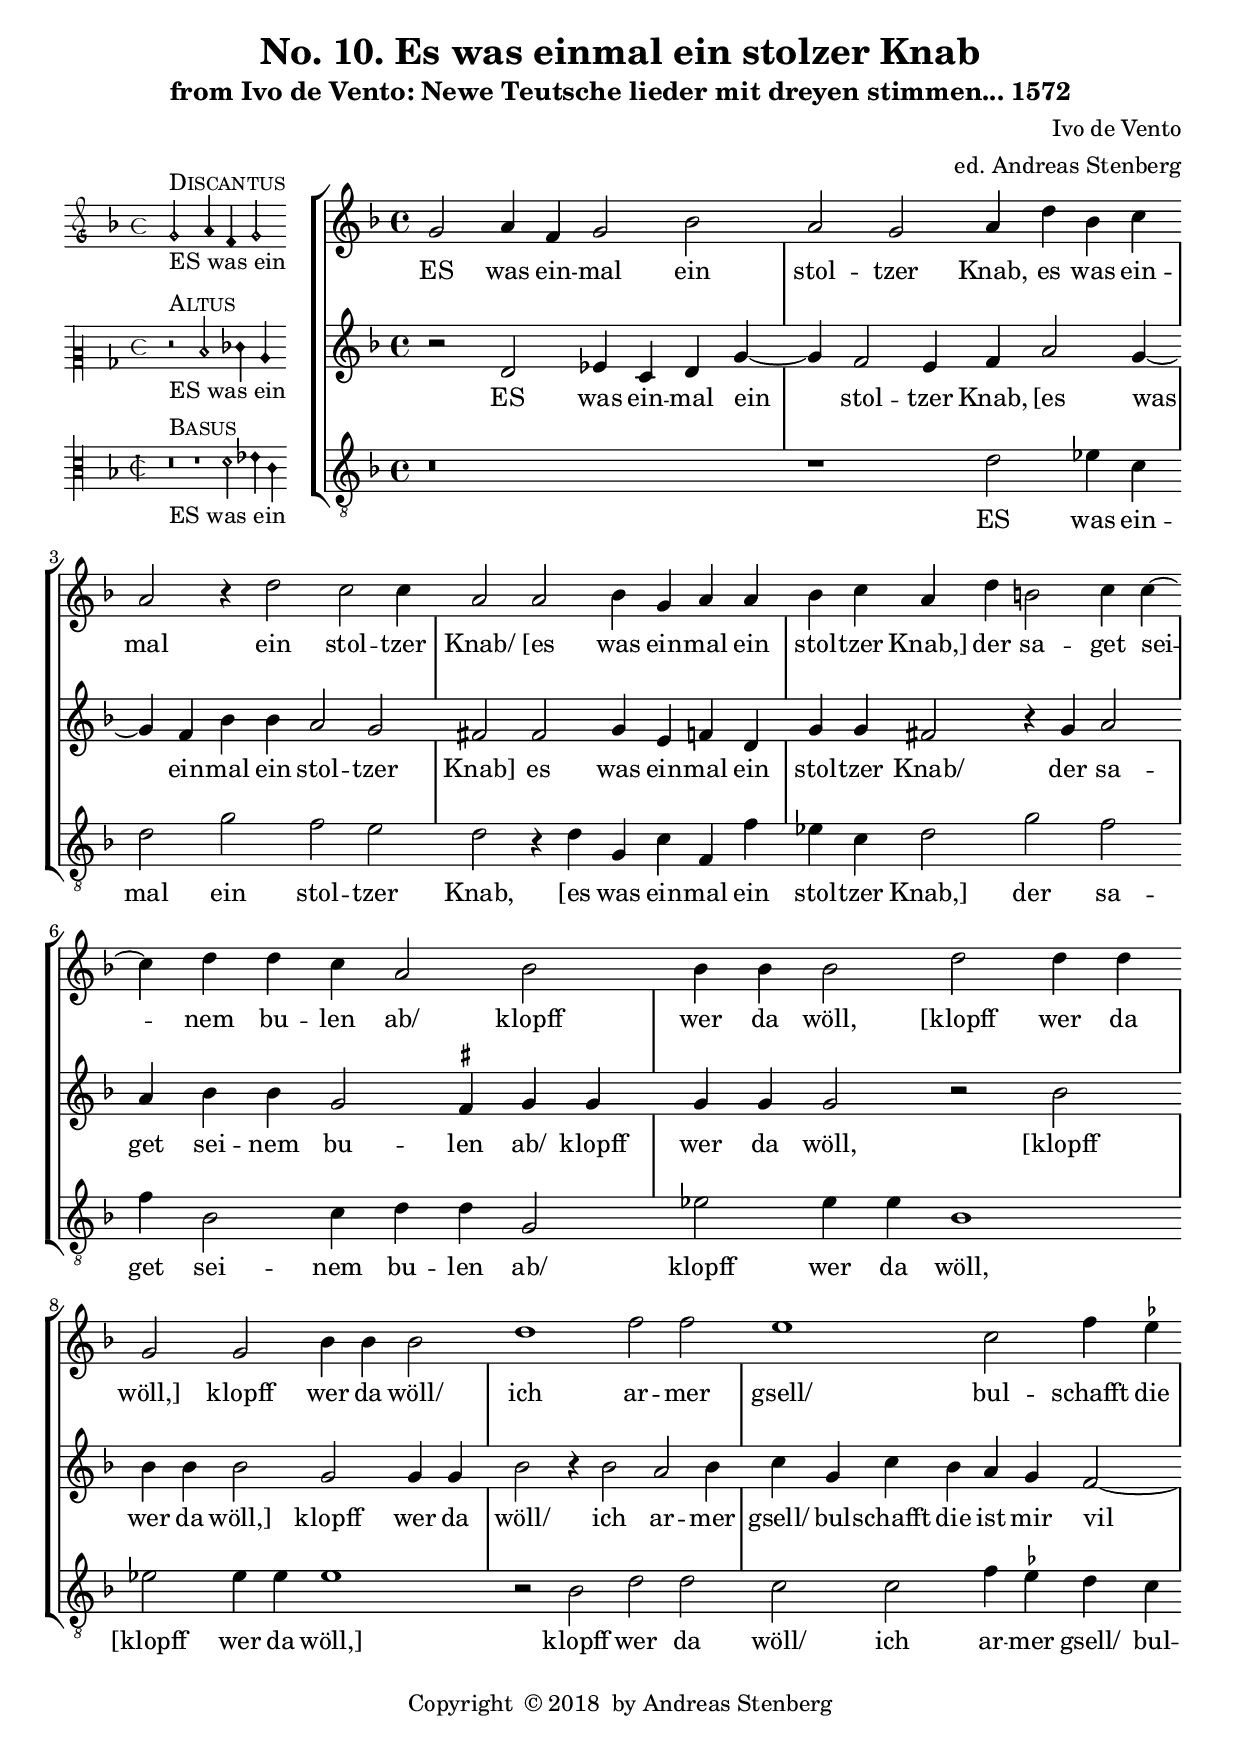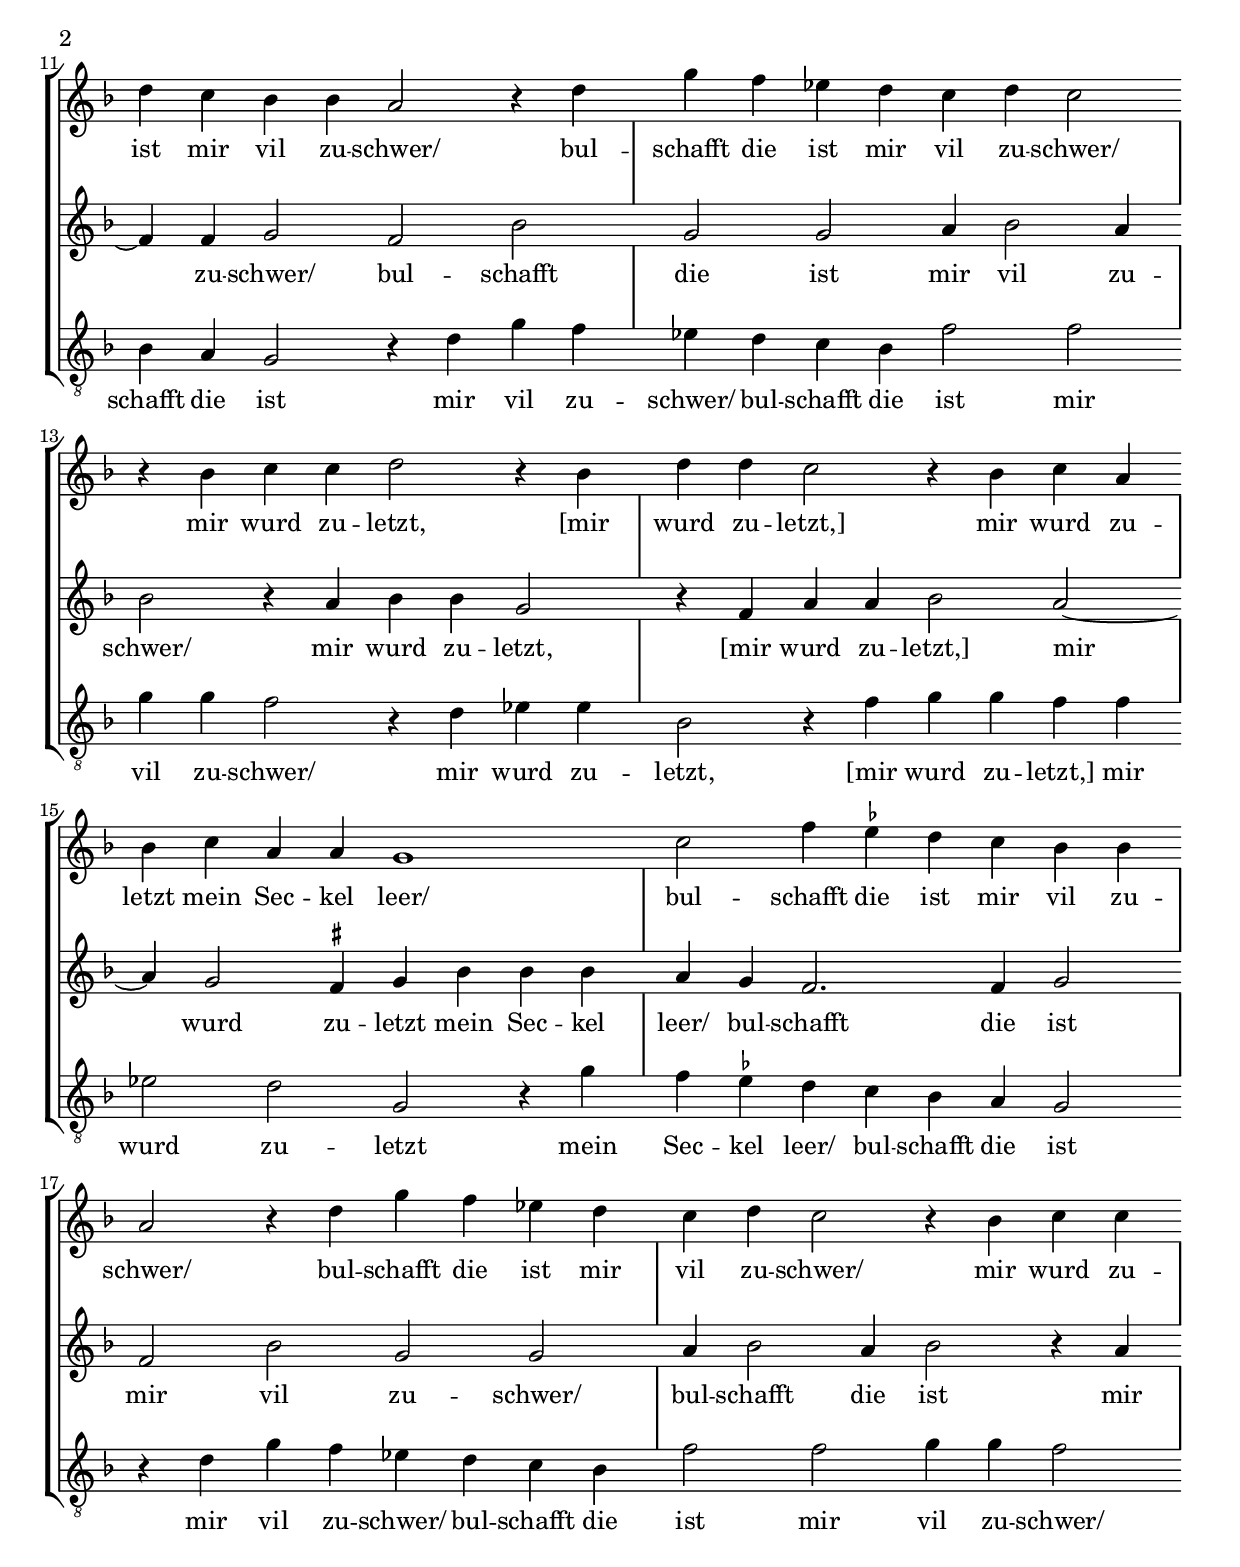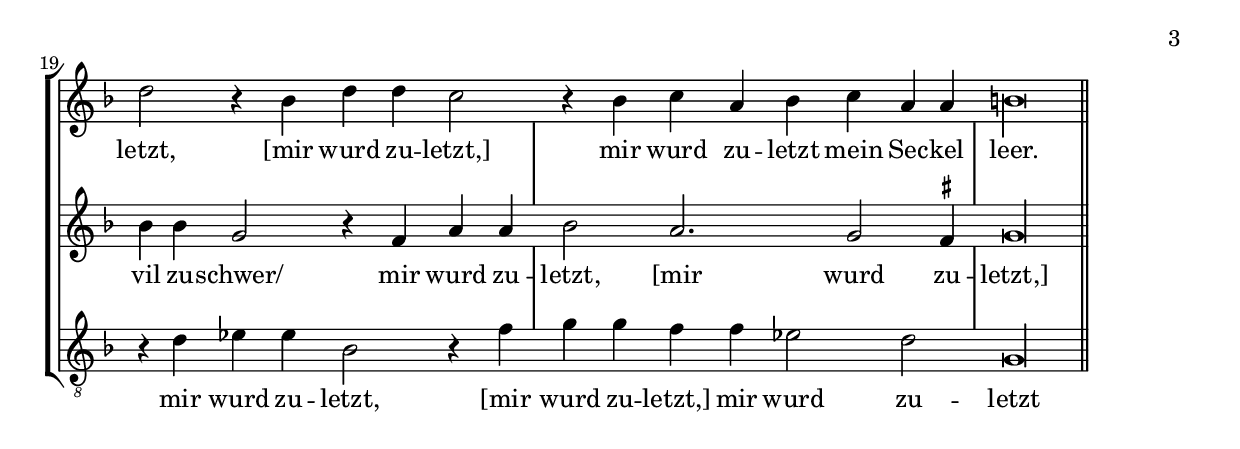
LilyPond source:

\version "2.18.0"
\include "deutsch.ly"
#(append! supported-clefs '(("mensural-f3" . ("clefs.mensural.f" 0 0))))
ficta = \once \set suggestAccidentals =##t
\header {
  title = "No. 10. Es was einmal ein stolzer Knab"
  subtitle = "from Ivo de Vento: Newe Teutsche lieder mit dreyen stimmen... 1572"
  composer = "Ivo de Vento"
  arranger = "ed. Andreas Stenberg"
  poet = ""
  meter =""
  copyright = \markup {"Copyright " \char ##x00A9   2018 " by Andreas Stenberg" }
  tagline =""
}
global = {
  \key f \major
}

sopMusic = \relative c'' {

  \set Score.tempoHideNote = ##t
  \tempo 2 = 80
  \time 4/4
  \set Timing.measureLength = #(ly:make-moment 4/2)
  \override Staff.BarLine.transparent = ##t
  g2 a4 f4 g2 b2
  a2 g2 a4 d4 b4 c4
  a2 r4 d2 c2 c4						%% end of first line in orig.
  a2 a2 b4 g4 a4 a4 
  b4 c4 a4 d4 h2 c4 c4~
  c4 d4 d4 c4 a2 b2						%% end of second line
  b4 b4 b2 d2 d4 d4
  g,2 g2 b4 b4 b2
  d1 f2 f2 
  e1 c2 f4 \ficta es4 							%% end of third line
  d4 c4 b4 b4 a2 r4 d4
  g4 f4 es4 d4 c4 d4 c2
  r4 b4 c4 c4 d2 r4 b4						%% end of fourth line and first page
  d4 d4 c2 r4 b4 c4 a4
  b4 c4 a4 a4 g1
  c2 f4 \ficta es4 d4 c4 b4 b4						%% end of fifth line (first on second page)
  a2 r4 d4 g4 f4 es4 d4 
  c4 d4 c2 r4 b4 c4 c4
  d2 r4 b4 d4 d4 c2						%% end of sixth line
  r4 b4 c4 a4 b4 c4 a4 a4
  \cadenzaOn
  h\longa
  \revert Staff.BarLine.transparent
  \bar "||"
}
sopWords = \lyricmode {
  ES was ein -- mal ein stol -- tzer Knab,
  es was ein -- mal ein stol -- tzer Knab/
  [es was ein -- mal ein stol -- tzer Knab,]
  der sa -- get sei -- nem bu -- len ab/
  klopff wer da wöll,
  [klopff wer da wöll,]
  klopff wer da wöll/
  ich ar -- mer gsell/
  bul -- schafft die ist mir vil zu -- schwer/
  bul -- schafft die ist mir vil zu -- schwer/
  mir wurd zu -- letzt,
  [mir wurd zu -- letzt,]
  mir wurd zu -- letzt mein Sec -- kel leer/
  bul -- schafft die ist mir vil zu -- schwer/
  bul -- schafft die ist mir vil zu -- schwer/
  mir wurd zu -- letzt,
  [mir wurd zu -- letzt,]
  mir wurd zu -- letzt mein Sec -- kel leer.
}
altoMusic = \relative c' {
  \override Staff.BarLine.transparent = ##t
  r2 d2 es4 c4 d4 g4~
  g4 f2 e4 f4 a2 g4~
  g4 f4 b4 b4							%% end of first line in orig.
  a2 g2
  fis2 fis2 g4 e4 f4 d4
  g4 g4 fis2 r4 g4 a2
  a4 b4 b4 g2 \ficta fis4 g4 g4						%% end of second line
  g4 g4 g2 r2 b2
  b4 b4 b2 g2 g4 g4
  b2 r4 b2 a2 b4
  c4 g4 c4 b4							%% end of third line
  a4 g4 f2~
  f4 f4 g2 f2 b2
  g2 g2 a4 b2 a4
  b2 r4 a4 b4 b4 g2						%% end of fourth line and first page
  r4 f4 a4 a4 b2 a2~
  a4 g2 \ficta fis4 g4 b4 b4 b4
  a4 g4 f2. f4 g2
  f2 b2								%% end of fifth line (first on second page)
  g2 g2
  a4 b2 a4 b2 r4 a4
  b4 b4 g2 r4 f4 a4 a4 
  b2 a2. g2 \ficta fis4
  \cadenzaOn
  g\longa
  \revert Staff.BarLine.transparent
}
altoWords = \lyricmode {
  ES was ein -- mal ein stol -- tzer Knab,
  [es was ein -- mal ein stol -- tzer Knab]
  es was ein -- mal ein stol -- tzer Knab/
  der sa -- get sei -- nem bu -- len ab/
  klopff wer da wöll,
  [klopff wer da wöll,]
  klopff wer da wöll/
  ich ar -- mer gsell/
  bul -- schafft die ist mir vil zu -- schwer/
  bul -- schafft die ist mir vil zu -- schwer/
  mir wurd zu -- letzt,
  [mir wurd zu -- letzt,]
  mir wurd zu -- letzt mein Sec -- kel leer/
  bul -- schafft die ist mir vil zu -- schwer/
  bul -- schafft die ist mir vil zu -- schwer/
  mir wurd zu -- letzt,
  [mir wurd zu -- letzt,]
  mir wurd zu -- letzt mein Sec -- kel leer.
}

bassMusic = \relative c' {
  \override Staff.BarLine.transparent = ##t
  r\breve
  r1 d2 es4 c4
  d2 g2 f2 e2
  d2 r4 d4 g,4 c4 f,4 f'4						%% end of first line in orig.
  es4 c4 d2 g2 f2
  f4 b,2 c4 d4 d4 g,2
  es'2 es4 es4								%% end of second line
  b1
  es2 es4 es4 es1
  r2 b2 d2 d2
  c2 c2 f4 \ficta es4 d4 c4
  b4 a4 g2								%% end of third line
  r4 d'4 g4 f4
  es4 d4 c4 b4 f'2 f2
  g4 g4 f2 r4 d4 es4 es4
  b2 r4 f'4								%% end of fourth line and first page
  g4 g4 f4 f4
  es2 d2 g,2 r4 g'4
  f4 \ficta es4 d4 c4 b4 a4 g2
  r4 d'4 g4 f4								%% end of fifth line (first on second page)
  es4 d4 c4 b4 
  f'2 f2 g4 g4 f2 
  r4 d4 es4 es4 b2 r4 f'4
  g4 g4 f4 f4 es2 d2
  \cadenzaOn
  g,\longa
  \revert Staff.BarLine.transparent
}
bassWords = \lyricmode {
  ES was ein -- mal ein stol -- tzer Knab,
  [es was ein -- mal ein stol -- tzer Knab,]
  der sa -- get sei -- nem bu -- len ab/
  klopff wer da wöll,
  [klopff wer da wöll,]
  klopff wer da wöll/
  ich ar -- mer gsell/
  bul -- schafft die ist mir vil zu -- schwer/
  bul -- schafft die ist mir vil zu -- schwer/
  mir wurd zu -- letzt,
  [mir wurd zu -- letzt,]
  mir wurd zu -- letzt mein Sec -- kel leer/
  bul -- schafft die ist mir vil zu -- schwer/
  bul -- schafft die ist mir vil zu -- schwer/
  mir wurd zu -- letzt,
  [mir wurd zu -- letzt,]
  mir wurd zu -- letzt mein Sec -- kel leer.
}
incipitDiscantus = \markup {
  \score {
    {
      %      \set Staff.instrumentName = #"Tenor "
      \override NoteHead.style = #'neomensural
      \override Rest.style = #'neomensural
      \override Staff.TimeSignature.style = #'mensural
      \cadenzaOn
      \clef "petrucci-g"
      \key f \major
      \time 4/4

      g'2 ^\markup { \smallCaps"Discantus"} _"ES was ein"
      a'4 f'4 g'2
    }
    \layout {
      \context {
        \Voice
        \remove "Ligature_bracket_engraver"
        \consists "Mensural_ligature_engraver"
      }
      line-width = 4.5\cm
    }
  }
}


incipitAltus = \markup {
  \score {
    {
      %      \set Staff.instrumentName = #"Tenor "
      \override NoteHead.style = #'neomensural
      \override Rest.style = #'neomensural
      \override Staff.TimeSignature.style = #'mensural
      \cadenzaOn
      \clef "petrucci-c2"
      \key f \major
      \time 4/4
      r2^\markup \smallCaps"Altus"_"ES was ein"
      d'2 es'4 c'4 
    }
    \layout {
      \context {
        \Voice
        \remove "Ligature_bracket_engraver"
        \consists "Mensural_ligature_engraver"
      }
      line-width = 4.5\cm
    }
  }
}


incipitBassus = \markup {
  \score {
    {
      %      \set Staff.instrumentName = #"Tenor "
      \override NoteHead.style = #'neomensural
      \override Rest.style = #'neomensural
      \override Staff.TimeSignature.style = #'mensural
      \cadenzaOn
      \clef "petrucci-c3"
      \key f \major
      \time 2/2
      r\breve^\markup \smallCaps"Basus"_"ES was ein"
      r1 d'2 es'4 c'4
    }
    \layout {
      \context {
        \Voice
        \remove "Ligature_bracket_engraver"
        \consists "Mensural_ligature_engraver"
      }
      line-width = 4.5\cm
    }
  }
}


\score {
  <<
    \new StaffGroup \with {
      \override VerticalAxisGroup.staff-staff-spacing = #'((basic-distance . 12))
    } <<
      \new Staff = treble <<
        \set Staff.instrumentName = \incipitDiscantus
        \new Voice = "sopranos" {
          \set  Staff.midiInstrument ="choir aahs"
          %	\voiceOne
          << \global \sopMusic >>
        }
      >>
      \new Lyrics = sopranos { s1 }

      \new Staff = "medius" <<
        \set Staff.instrumentName = \incipitAltus

        \new Voice = "altos" {
          %	\voiceTwo
          \set  Staff.midiInstrument ="choir aahs"
          << \global \altoMusic >>
        }
      >>

      \new Lyrics = "altos" { s1 }

      \new Staff ="basses" {
        \set Staff.instrumentName = \incipitBassus

        \new Voice = "basses" {
          \set  Staff.midiInstrument ="choir aahs"
          \clef "treble_8"
          %	\voiceTwo
          << \global \bassMusic >>
        }
      }
    >>
    \new Lyrics = basses { s1 }

    \context Lyrics = sopranos \lyricsto sopranos \sopWords
    \context Lyrics = altos \lyricsto altos \altoWords
    \context Lyrics = basses \lyricsto basses \bassWords
  >>
  \layout {
    \context {
      \Score
      % no bars in staves
      %      \override BarLine.transparent = ##t

    }
    % the next three instructions keep the lyrics between the bar lines
    \context {
      \Lyrics
      \consists "Bar_engraver"
      \override BarLine.transparent = ##t
    }
    \context {
      \StaffGroup
      \consists "Separating_line_group_engraver"
    }
    \context {
      \Voice
      % no slurs
      \override Slur.transparent = ##t
      % Comment in the below "\remove" command to allow line
      % breaking also at those barlines where a note overlaps
      % into the next bar.  The command is commented out in this
      % short example score, but especially for large scores, you
      % will typically yield better line breaking and thus improve
      % overall spacing if you comment in the following command.
      %\remove "Forbid_line_break_engraver"
    }
    indent = 4.5\cm
  }

}
\score {
  <<
    \new StaffGroup <<
      \new Staff = treble <<
        \set Staff.instrumentName = \incipitDiscantus
        \new Voice = "sopranos" {
          \set  Staff.midiInstrument ="choir aahs"
          %	\voiceOne
          << \global \sopMusic >>
        }
      >>
      \new Lyrics = sopranos { s1 }

      \new Staff = "medius" <<
        \set Staff.instrumentName = \incipitAltus

        \new Voice = "altos" {
          %	\voiceTwo
          \set  Staff.midiInstrument ="choir aahs"
          << \global \altoMusic >>
        }
      >>

      \new Lyrics = "altos" { s1 }

      \new Staff ="basses" {
        \set Staff.instrumentName = \incipitBassus

        \new Voice = "basses" {
          \set  Staff.midiInstrument ="choir aahs"
          \clef "G_8"
          %	\voiceTwo
          << \global \bassMusic >>
        }
      }
    >>
    \new Lyrics = basses { s1 }

    \context Lyrics = sopranos \lyricsto sopranos \sopWords
    \context Lyrics = altos \lyricsto altos \altoWords
    \context Lyrics = basses \lyricsto basses \bassWords
  >>
  \midi {}
}
\paper {
  ragged-bottom = ##t
  ragged-last-bottom = ##t
  ragged-last = ##t
}

%{
convert-ly.py (GNU LilyPond) 2.18.2  convert-ly.py: Processing `'...
Applying conversion: 2.15.7, 2.15.9, 2.15.10, 2.15.16, 2.15.17,
2.15.18, 2.15.19, 2.15.20, 2.15.25, 2.15.32, 2.15.39, 2.15.40,
2.15.42, 2.15.43, 2.16.0, 2.17.0, 2.17.4, 2.17.5, 2.17.6, 2.17.11,
2.17.14, 2.17.15, 2.17.18, 2.17.19, 2.17.20, 2.17.25, 2.17.27,
2.17.29, 2.17.97, 2.18.0
%}
